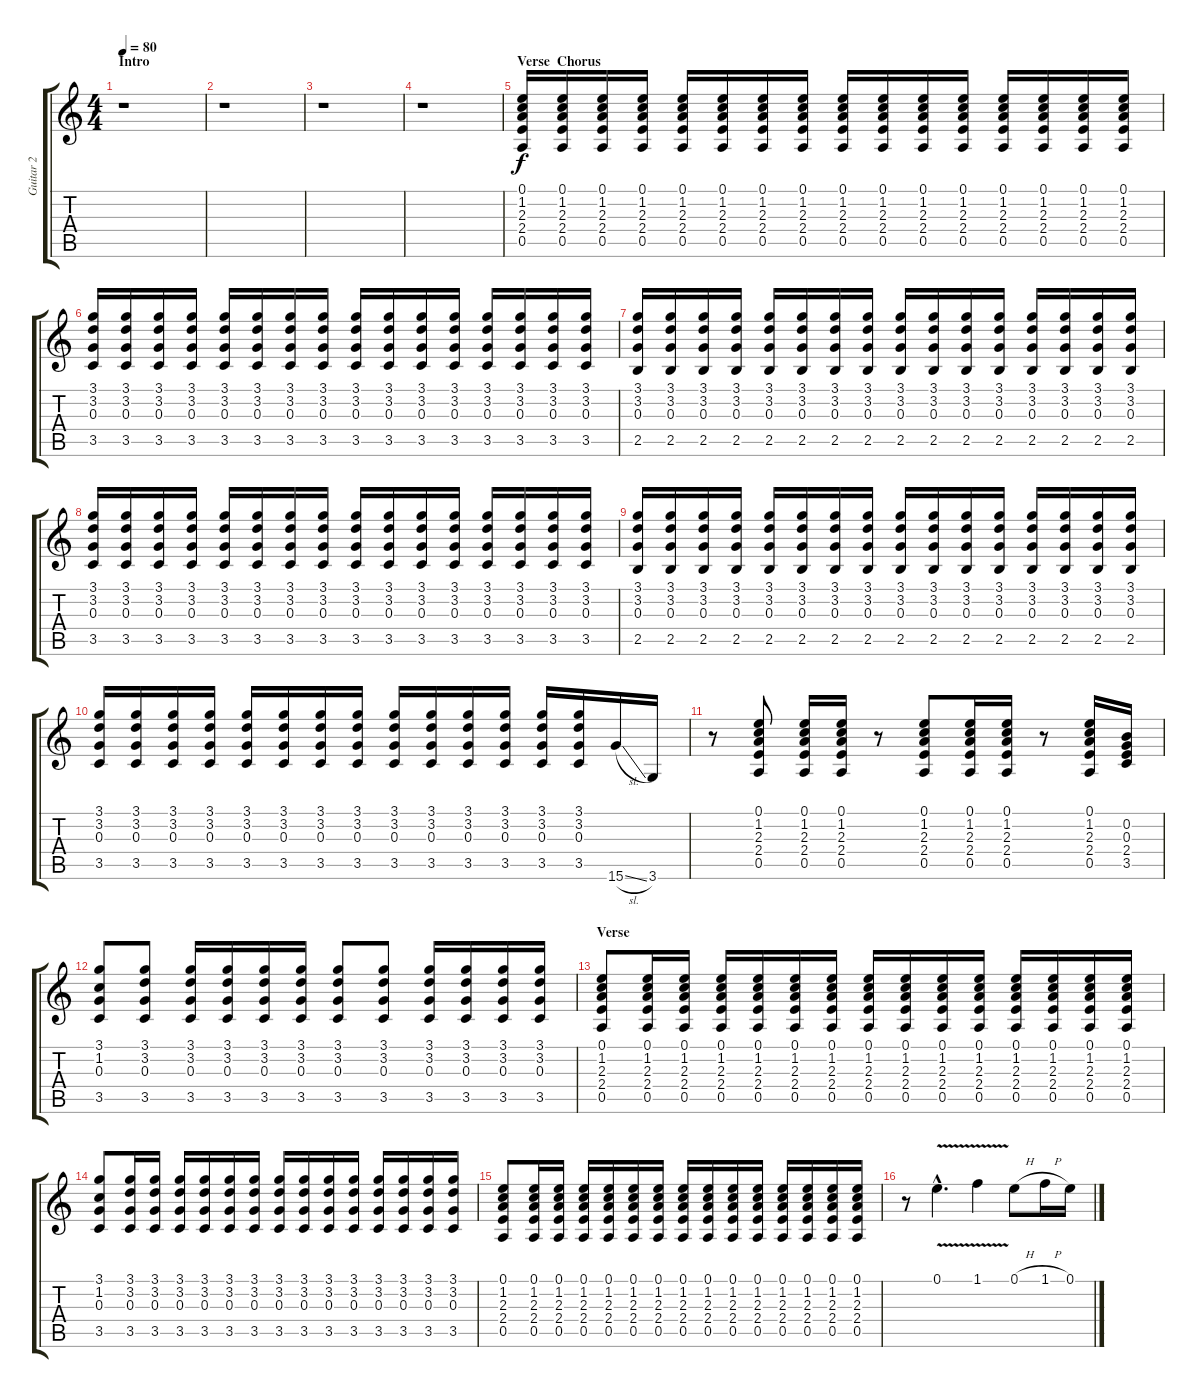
\track ("Guitar 2" "Guitar 2") {instrument distortionguitar}
\staff {score tabs}
\tuning (E4 B3 G3 D3 A2 E2) {hide}
\ts (4 4)
\section ("" "Intro")
\tempo 80
\clef g2
\ks c
r.1{dy f instrument distortionguitar} |
r.1 |
r.1 |
r.1 |
\section ("" "Verse  Chorus")
(0.1 1.2 2.3 2.4 0.5).16{instrument distortionguitar} (0.1 1.2 2.3 2.4 0.5).16 (0.1 1.2 2.3 2.4 0.5).16 (0.1 1.2 2.3 2.4 0.5).16 (0.1 1.2 2.3 2.4 0.5).16 (0.1 1.2 2.3 2.4 0.5).16 (0.1 1.2 2.3 2.4 0.5).16 (0.1 1.2 2.3 2.4 0.5).16 (0.1 1.2 2.3 2.4 0.5).16 (0.1 1.2 2.3 2.4 0.5).16 (0.1 1.2 2.3 2.4 0.5).16 (0.1 1.2 2.3 2.4 0.5).16 (0.1 1.2 2.3 2.4 0.5).16 (0.1 1.2 2.3 2.4 0.5).16 (0.1 1.2 2.3 2.4 0.5).16 (0.1 1.2 2.3 2.4 0.5).16 |
(3.1 3.2 0.3 3.5).16 (3.1 3.2 0.3 3.5).16 (3.1 3.2 0.3 3.5).16 (3.1 3.2 0.3 3.5).16 (3.1 3.2 0.3 3.5).16 (3.1 3.2 0.3 3.5).16 (3.1 3.2 0.3 3.5).16 (3.1 3.2 0.3 3.5).16 (3.1 3.2 0.3 3.5).16 (3.1 3.2 0.3 3.5).16 (3.1 3.2 0.3 3.5).16 (3.1 3.2 0.3 3.5).16 (3.1 3.2 0.3 3.5).16 (3.1 3.2 0.3 3.5).16 (3.1 3.2 0.3 3.5).16 (3.1 3.2 0.3 3.5).16 |
(3.1 3.2 0.3 2.5).16 (3.1 3.2 0.3 2.5).16 (3.1 3.2 0.3 2.5).16 (3.1 3.2 0.3 2.5).16 (3.1 3.2 0.3 2.5).16 (3.1 3.2 0.3 2.5).16 (3.1 3.2 0.3 2.5).16 (3.1 3.2 0.3 2.5).16 (3.1 3.2 0.3 2.5).16 (3.1 3.2 0.3 2.5).16 (3.1 3.2 0.3 2.5).16 (3.1 3.2 0.3 2.5).16 (3.1 3.2 0.3 2.5).16 (3.1 3.2 0.3 2.5).16 (3.1 3.2 0.3 2.5).16 (3.1 3.2 0.3 2.5).16 |
(3.1 3.2 0.3 3.5).16 (3.1 3.2 0.3 3.5).16 (3.1 3.2 0.3 3.5).16 (3.1 3.2 0.3 3.5).16 (3.1 3.2 0.3 3.5).16 (3.1 3.2 0.3 3.5).16 (3.1 3.2 0.3 3.5).16 (3.1 3.2 0.3 3.5).16 (3.1 3.2 0.3 3.5).16 (3.1 3.2 0.3 3.5).16 (3.1 3.2 0.3 3.5).16 (3.1 3.2 0.3 3.5).16 (3.1 3.2 0.3 3.5).16 (3.1 3.2 0.3 3.5).16 (3.1 3.2 0.3 3.5).16 (3.1 3.2 0.3 3.5).16 |
(3.1 3.2 0.3 2.5).16 (3.1 3.2 0.3 2.5).16 (3.1 3.2 0.3 2.5).16 (3.1 3.2 0.3 2.5).16 (3.1 3.2 0.3 2.5).16 (3.1 3.2 0.3 2.5).16 (3.1 3.2 0.3 2.5).16 (3.1 3.2 0.3 2.5).16 (3.1 3.2 0.3 2.5).16 (3.1 3.2 0.3 2.5).16 (3.1 3.2 0.3 2.5).16 (3.1 3.2 0.3 2.5).16 (3.1 3.2 0.3 2.5).16 (3.1 3.2 0.3 2.5).16 (3.1 3.2 0.3 2.5).16 (3.1 3.2 0.3 2.5).16 |
(3.1 3.2 0.3 3.5).16 (3.1 3.2 0.3 3.5).16 (3.1 3.2 0.3 3.5).16 (3.1 3.2 0.3 3.5).16 (3.1 3.2 0.3 3.5).16 (3.1 3.2 0.3 3.5).16 (3.1 3.2 0.3 3.5).16 (3.1 3.2 0.3 3.5).16 (3.1 3.2 0.3 3.5).16 (3.1 3.2 0.3 3.5).16 (3.1 3.2 0.3 3.5).16 (3.1 3.2 0.3 3.5).16 (3.1 3.2 0.3 3.5).16 (3.1 3.2 0.3 3.5).16 15.6{sl}.16 3.6.16 |
r.8 (0.1 1.2 2.3 2.4 0.5).8 (0.1 1.2 2.3 2.4 0.5).16 (0.1 1.2 2.3 2.4 0.5).16 r.8 (0.1 1.2 2.3 2.4 0.5).8 (0.1 1.2 2.3 2.4 0.5).16 (0.1 1.2 2.3 2.4 0.5).16 r.8 (0.1 1.2 2.3 2.4 0.5).16 (0.2 0.3 2.4 3.5).16 |
(3.1 1.2 0.3 3.5).8 (3.1 3.2 0.3 3.5).8 (3.1 3.2 0.3 3.5).16 (3.1 3.2 0.3 3.5).16 (3.1 3.2 0.3 3.5).16 (3.1 3.2 0.3 3.5).16 (3.1 3.2 0.3 3.5).8 (3.1 3.2 0.3 3.5).8 (3.1 3.2 0.3 3.5).16 (3.1 3.2 0.3 3.5).16 (3.1 3.2 0.3 3.5).16 (3.1 3.2 0.3 3.5).16 |
\section ("" "Verse")
(0.1 1.2 2.3 2.4 0.5).8{instrument distortionguitar} (0.1 1.2 2.3 2.4 0.5).16 (0.1 1.2 2.3 2.4 0.5).16 (0.1 1.2 2.3 2.4 0.5).16 (0.1 1.2 2.3 2.4 0.5).16 (0.1 1.2 2.3 2.4 0.5).16 (0.1 1.2 2.3 2.4 0.5).16 (0.1 1.2 2.3 2.4 0.5).16 (0.1 1.2 2.3 2.4 0.5).16 (0.1 1.2 2.3 2.4 0.5).16 (0.1 1.2 2.3 2.4 0.5).16 (0.1 1.2 2.3 2.4 0.5).16 (0.1 1.2 2.3 2.4 0.5).16 (0.1 1.2 2.3 2.4 0.5).16 (0.1 1.2 2.3 2.4 0.5).16 |
(3.1 1.2 0.3 3.5).8 (3.1 3.2 0.3 3.5).16 (3.1 3.2 0.3 3.5).16 (3.1 3.2 0.3 3.5).16 (3.1 3.2 0.3 3.5).16 (3.1 3.2 0.3 3.5).16 (3.1 3.2 0.3 3.5).16 (3.1 3.2 0.3 3.5).16 (3.1 3.2 0.3 3.5).16 (3.1 3.2 0.3 3.5).16 (3.1 3.2 0.3 3.5).16 (3.1 3.2 0.3 3.5).16 (3.1 3.2 0.3 3.5).16 (3.1 3.2 0.3 3.5).16 (3.1 3.2 0.3 3.5).16 |
(0.1 1.2 2.3 2.4 0.5).8{instrument distortionguitar} (0.1 1.2 2.3 2.4 0.5).16 (0.1 1.2 2.3 2.4 0.5).16 (0.1 1.2 2.3 2.4 0.5).16 (0.1 1.2 2.3 2.4 0.5).16 (0.1 1.2 2.3 2.4 0.5).16 (0.1 1.2 2.3 2.4 0.5).16 (0.1 1.2 2.3 2.4 0.5).16 (0.1 1.2 2.3 2.4 0.5).16 (0.1 1.2 2.3 2.4 0.5).16 (0.1 1.2 2.3 2.4 0.5).16 (0.1 1.2 2.3 2.4 0.5).16 (0.1 1.2 2.3 2.4 0.5).16 (0.1 1.2 2.3 2.4 0.5).16 (0.1 1.2 2.3 2.4 0.5).16 |
r.8{volume 16} 0.1{v hac}.4{d} 1.1{v}.4 0.1{h}.8 1.1{h}.16 0.1.16
